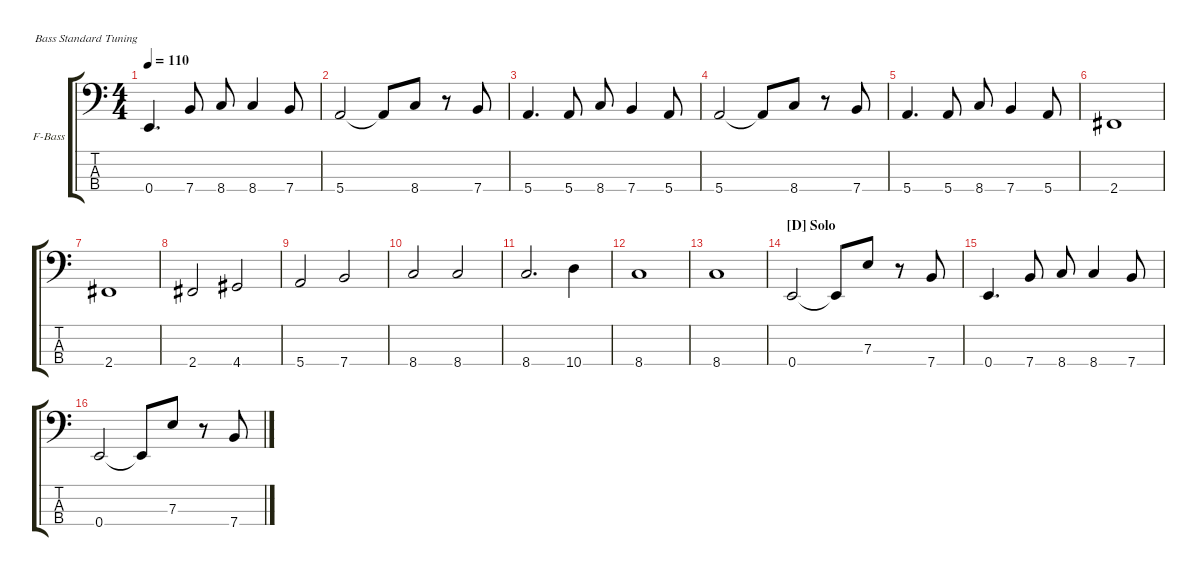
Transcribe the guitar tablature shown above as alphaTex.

\hideDynamics
\bracketExtendMode groupsimilarinstruments
\multiBarRest
\firstSystemTrackNameOrientation horizontal
\otherSystemsTrackNameOrientation horizontal
\track ("F-Bass" "F-Bass") {multiBarRest instrument fretlessbass}
\staff {score tabs}
\tuning (G2 D2 A1 E1)
\ts (4 4)
\tempo 110
\clef f4
\ks c
0.4.4{d dy f} 7.4.8 8.4.8 8.4.4 7.4.8 |
5.4.2 5.4{t}.8 8.4.8 r.8 7.4.8 |
5.4.4{d} 5.4.8 8.4.8 7.4.4 5.4.8 |
5.4.2 5.4{t}.8 8.4.8 r.8 7.4.8 |
5.4.4{d} 5.4.8 8.4.8 7.4.4 5.4.8 |
2.4.1 |
2.4.1 |
2.4.2 4.4.2 |
5.4.2 7.4.2 |
8.4.2 8.4.2 |
8.4.2{d} 10.4.4 |
8.4.1 |
8.4.1 |
\section ("D" "Solo")
0.4.2 0.4{t}.8 7.3.8 r.8 7.4.8 |
0.4.4{d} 7.4.8 8.4.8 8.4.4 7.4.8 |
0.4.2 0.4{t}.8 7.3.8 r.8 7.4.8
